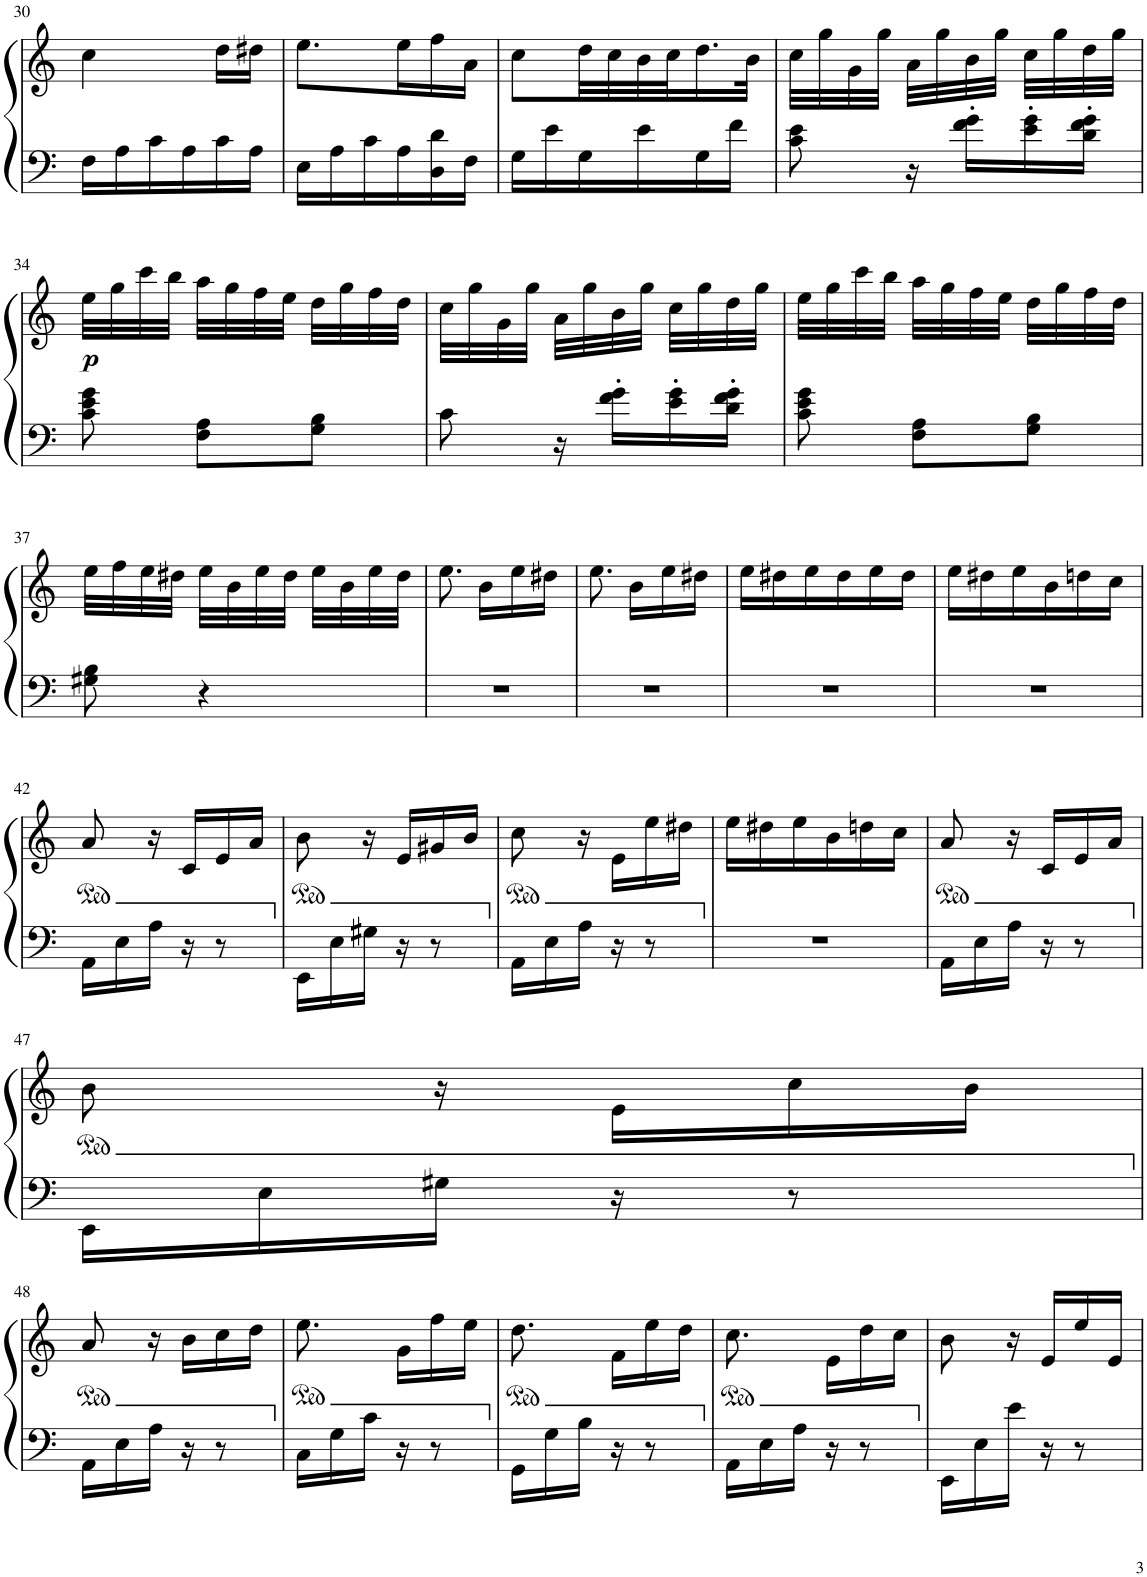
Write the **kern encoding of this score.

**kern	**kern	**dynam
*part1	*part1	*part1
*staff2	*staff1	*staff1/2
*I"Piano	*	*
*I'Pno	*	*
!!LO:PB:g=z
*clefF4	*clefG2	*
*k[]	*k[]	*
*M3/8	*M3/8	*
=30	=30	=30
16F\LL	4cc\	.
16A\	.	.
16c\	.	.
16A\	.	.
16c\	16dd\LL	.
16A\JJ	16dd#X\JJ	.
=31	=31	=31
16E\LL	8.ee\L	.
16A\	.	.
16c\	.	.
16A\	16ee\L	.
16D\ 16d\	16ff\	.
16F\JJ	16a\JJ	.
=32	=32	=32
16G\LL	8cc\L	.
16e\	.	.
16G\	32dd\LL	.
.	32cc\	.
16e\	32b\	.
.	32cc\J	.
16G\	16.dd\	.
16f\JJ	.	.
.	32b\JJk	.
=33	=33	=33
8c\ 8e\	32cc\LLL	.
.	32gg\	.
.	32g\	.
.	32gg\JJJ	.
16r	32a\LLL	.
.	32gg\	.
16f\' 16g\'LL	32b\	.
.	32gg\JJJ	.
16e\' 16g\'	32cc\LLL	.
.	32gg\	.
16d\' 16f\' 16g\'JJ	32dd\	.
.	32gg\JJJ	.
!!LO:LB:g=z
=34	=34	=34
!	!	!LO:DY:b
8c\ 8e\ 8g\	32ee\LLL	p
.	32gg\	.
.	32ccc\	.
.	32bb\JJJ	.
8F\ 8A\L	32aa\LLL	.
.	32gg\	.
.	32ff\	.
.	32ee\JJJ	.
8G\ 8B\J	32dd\LLL	.
.	32gg\	.
.	32ff\	.
.	32dd\JJJ	.
=35	=35	=35
8c\	32cc\LLL	.
.	32gg\	.
.	32g\	.
.	32gg\JJJ	.
16r	32a\LLL	.
.	32gg\	.
16f\' 16g\'LL	32b\	.
.	32gg\JJJ	.
16e\' 16g\'	32cc\LLL	.
.	32gg\	.
16d\' 16f\' 16g\'JJ	32dd\	.
.	32gg\JJJ	.
=36	=36	=36
8c\ 8e\ 8g\	32ee\LLL	.
.	32gg\	.
.	32ccc\	.
.	32bb\JJJ	.
8F\ 8A\L	32aa\LLL	.
.	32gg\	.
.	32ff\	.
.	32ee\JJJ	.
8G\ 8B\J	32dd\LLL	.
.	32gg\	.
.	32ff\	.
.	32dd\JJJ	.
!!LO:LB:g=z
=37	=37	=37
8G#X\ 8B\	32ee\LLL	.
.	32ff\	.
.	32ee\	.
.	32dd#X\JJJ	.
4r	32ee\LLL	.
.	32b\	.
.	32ee\	.
.	32dd#\JJJ	.
.	32ee\LLL	.
.	32b\	.
.	32ee\	.
.	32dd#\JJJ	.
=38	=38	=38
4.r	8.ee\	.
.	16b\LL	.
.	16ee\	.
.	16dd#X\JJ	.
=39	=39	=39
4.r	8.ee\	.
.	16b\LL	.
.	16ee\	.
.	16dd#X\JJ	.
=40	=40	=40
4.r	16ee\LL	.
.	16dd#X\	.
.	16ee\	.
.	16dd#\	.
.	16ee\	.
.	16dd#\JJ	.
=41	=41	=41
4.r	16ee\LL	.
.	16dd#X\	.
.	16ee\	.
.	16b\	.
.	16ddn\	.
.	16cc\JJ	.
!!LO:LB:g=z
=42	=42	=42
16AA\LL	8a/	.
16E\	.	.
16A\JJ	16r	.
16r	16c/LL	.
8r	16e/	.
.	16a/JJ	.
=43	=43	=43
16EE\LL	8b\	.
16E\	.	.
16G#X\JJ	16r	.
16r	16e/LL	.
8r	16g#X/	.
.	16b/JJ	.
=44	=44	=44
16AA\LL	8cc\	.
16E\	.	.
16A\JJ	16r	.
16r	16e\LL	.
8r	16ee\	.
.	16dd#X\JJ	.
=45	=45	=45
4.r	16ee\LL	.
.	16dd#X\	.
.	16ee\	.
.	16b\	.
.	16ddn\	.
.	16cc\JJ	.
=46	=46	=46
16AA\LL	8a/	.
16E\	.	.
16A\JJ	16r	.
16r	16c/LL	.
8r	16e/	.
.	16a/JJ	.
!!LO:LB:g=z
=47	=47	=47
16EE\LL	8b\	.
16E\	.	.
16G#X\JJ	16r	.
16r	16e\LL	.
8r	16cc\	.
.	16b\JJ	.
!!LO:LB:g=z
=48	=48	=48
16AA\LL	8a/	.
16E\	.	.
16A\JJ	16r	.
16r	16b\LL	.
8r	16cc\	.
.	16dd\JJ	.
=49	=49	=49
16C\LL	8.ee\	.
16G\	.	.
16c\JJ	.	.
16r	16g\LL	.
8r	16ff\	.
.	16ee\JJ	.
=50	=50	=50
16GG\LL	8.dd\	.
16G\	.	.
16B\JJ	.	.
16r	16f\LL	.
8r	16ee\	.
.	16dd\JJ	.
=51	=51	=51
16AA\LL	8.cc\	.
16E\	.	.
16A\JJ	.	.
16r	16e\LL	.
8r	16dd\	.
.	16cc\JJ	.
=52	=52	=52
16EE\LL	8b\	.
16E\	.	.
16e\JJ	16r	.
16r	16e/LL	.
8r	16ee/	.
.	16e/JJ	.
=	=	=
*-	*-	*-
